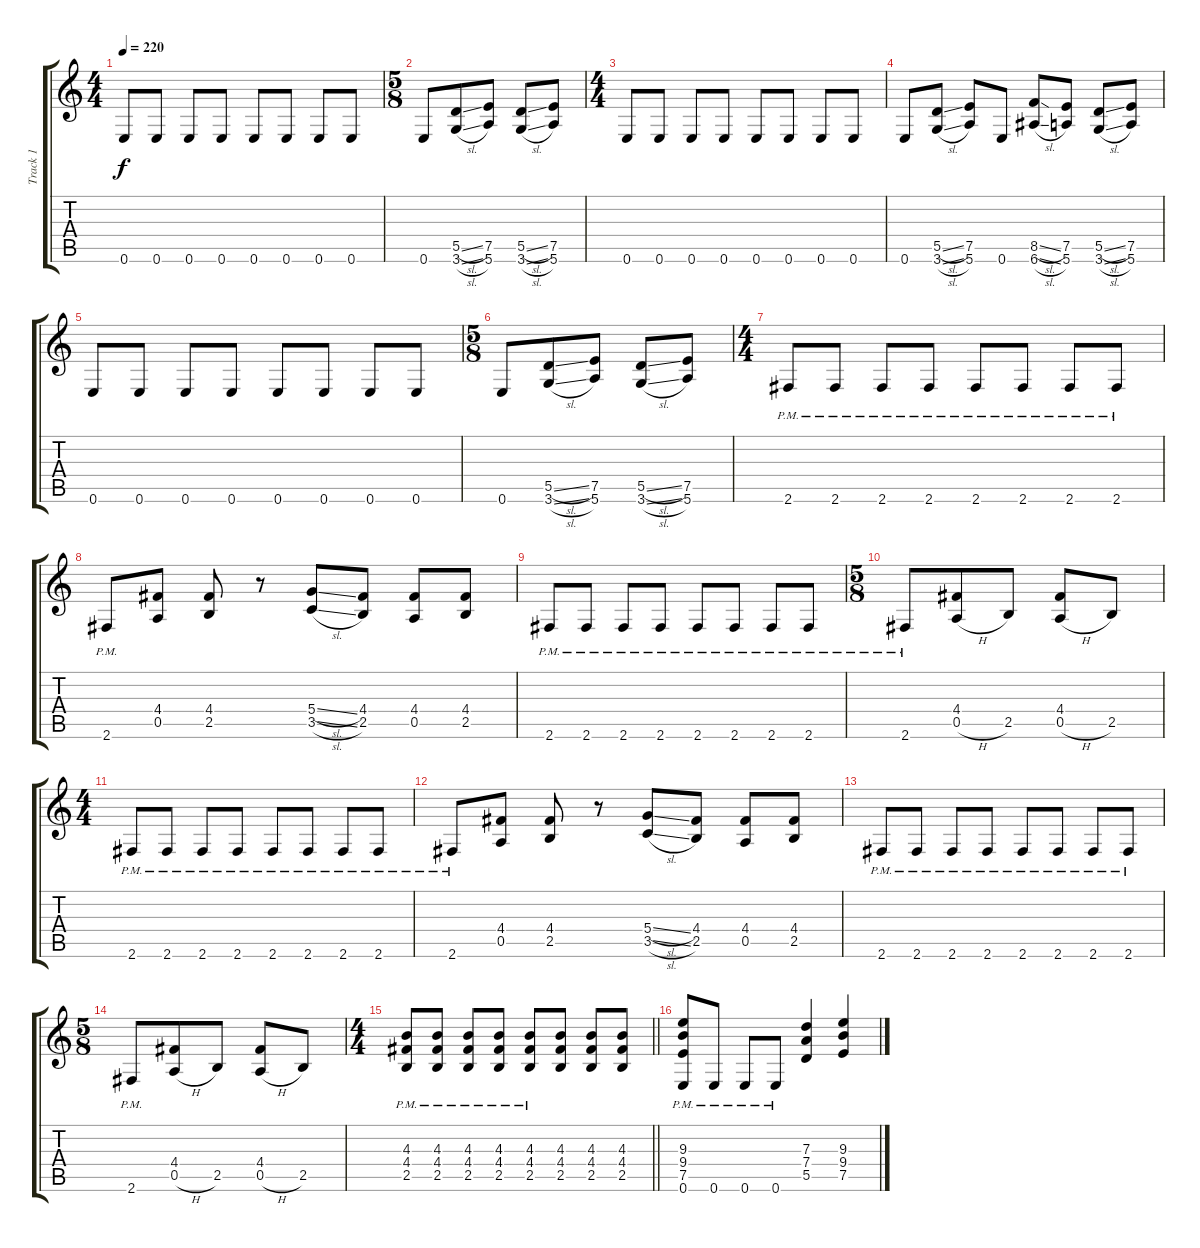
\track ("Track 1" "Track 1") {instrument distortionguitar}
\staff {score tabs}
\tuning (E4 B3 G3 D3 A2 E2) {hide}
\ts (4 4)
\tempo 220
\clef g2
\ks c
0.6.8{dy f} 0.6.8 0.6.8 0.6.8 0.6.8 0.6.8 0.6.8 0.6.8 |
\ts (5 8)
0.6.8 (5.5{sl} 3.6{sl}).8 (7.5 5.6).8 (5.5{sl} 3.6{sl}).8 (7.5 5.6).8 |
\ts (4 4)
0.6.8 0.6.8 0.6.8 0.6.8 0.6.8 0.6.8 0.6.8 0.6.8 |
0.6.8 (5.5{sl} 3.6{sl}).8 (7.5 5.6).8 0.6.8 (8.5{sl} 6.6{sl}).8 (7.5 5.6).8 (5.5{sl} 3.6{sl}).8 (7.5 5.6).8 |
0.6.8 0.6.8 0.6.8 0.6.8 0.6.8 0.6.8 0.6.8 0.6.8 |
\ts (5 8)
0.6.8 (5.5{sl} 3.6{sl}).8 (7.5 5.6).8 (5.5{sl} 3.6{sl}).8 (7.5 5.6).8 |
\ts (4 4)
2.6{pm}.8 2.6{pm}.8 2.6{pm}.8 2.6{pm}.8 2.6{pm}.8 2.6{pm}.8 2.6{pm}.8 2.6{pm}.8 |
2.6{pm}.8 (4.4 0.5).8 (4.4 2.5).8 r.8 (5.4{sl} 3.5{sl}).8 (4.4 2.5).8 (4.4 0.5).8 (4.4 2.5).8 |
2.6{pm}.8 2.6{pm}.8 2.6{pm}.8 2.6{pm}.8 2.6{pm}.8 2.6{pm}.8 2.6{pm}.8 2.6{pm}.8 |
\ts (5 8)
2.6{pm}.8 (4.4 0.5{h}).8 2.5.8 (4.4 0.5{h}).8 2.5.8 |
\ts (4 4)
2.6{pm}.8 2.6{pm}.8 2.6{pm}.8 2.6{pm}.8 2.6{pm}.8 2.6{pm}.8 2.6{pm}.8 2.6{pm}.8 |
2.6{pm}.8 (4.4 0.5).8 (4.4 2.5).8 r.8 (5.4{sl} 3.5{sl}).8 (4.4 2.5).8 (4.4 0.5).8 (4.4 2.5).8 |
2.6{pm}.8 2.6{pm}.8 2.6{pm}.8 2.6{pm}.8 2.6{pm}.8 2.6{pm}.8 2.6{pm}.8 2.6{pm}.8 |
\ts (5 8)
2.6{pm}.8 (4.4 0.5{h}).8 2.5.8 (4.4 0.5{h}).8 2.5.8 |
\ts (4 4)
\barLineRight lightlight
(4.3{pm} 4.4{pm} 2.5{pm}).8 (4.3{pm} 4.4{pm} 2.5{pm}).8 (4.3{pm} 4.4{pm} 2.5{pm}).8 (4.3{pm} 4.4{pm} 2.5{pm}).8 (4.3{pm} 4.4{pm} 2.5{pm}).8 (4.3 4.4 2.5).8 (4.3 4.4 2.5).8 (4.3 4.4 2.5).8 |
(9.3{pm} 9.4{pm} 7.5{pm} 0.6{pm}).8 0.6{pm}.8 0.6{pm}.8 0.6{pm}.8 (7.3 7.4 5.5).4 (9.3 9.4 7.5).4
